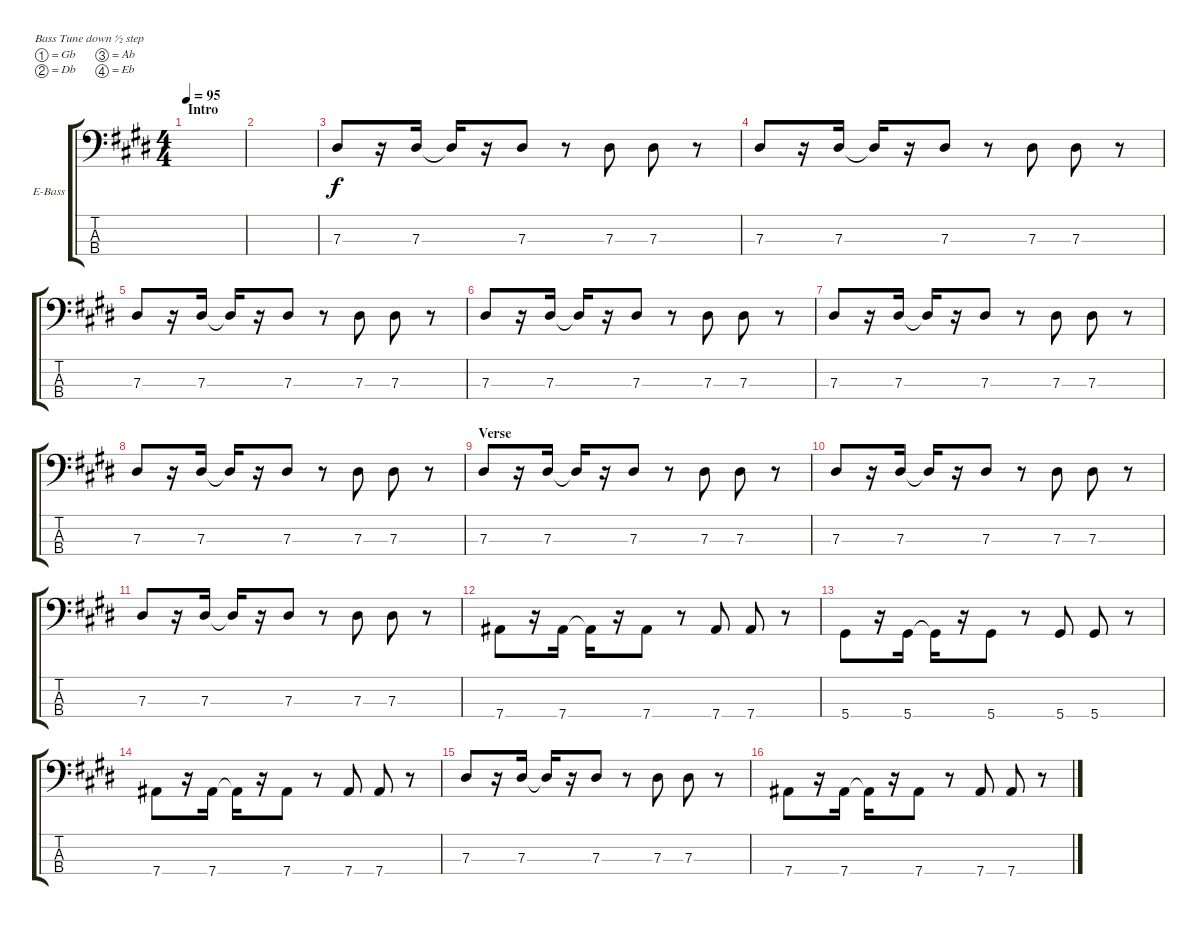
\defaultSystemsLayout 4
\bracketExtendMode groupsimilarinstruments
\firstSystemTrackNameOrientation horizontal
\otherSystemsTrackNameOrientation horizontal
\track ("Electric Bass" "E-Bass") {solo instrument electricbassfinger}
\staff {score tabs}
\tuning (Gb2 Db2 Ab1 Eb1)
\ts (4 4)
\section ("" "Intro")
\tempo 95
\clef f4
\ks e
|
|
7.3.8{beam invert} r.16 7.3.16 7.3{t}.16{beam invert} r.16 7.3.8 r.8 7.3.8 7.3.8 r.8 |
7.3.8{beam invert} r.16 7.3.16 7.3{t}.16{beam invert} r.16 7.3.8 r.8 7.3.8 7.3.8 r.8 |
7.3.8{beam invert} r.16 7.3.16 7.3{t}.16{beam invert} r.16 7.3.8 r.8 7.3.8 7.3.8 r.8 |
7.3.8{beam invert} r.16 7.3.16 7.3{t}.16{beam invert} r.16 7.3.8 r.8 7.3.8 7.3.8 r.8 |
7.3.8{beam invert} r.16 7.3.16 7.3{t}.16{beam invert} r.16 7.3.8 r.8 7.3.8 7.3.8 r.8 |
7.3.8{beam invert} r.16 7.3.16 7.3{t}.16{beam invert} r.16 7.3.8 r.8 7.3.8 7.3.8 r.8 |
\section ("" "Verse")
7.3.8{beam invert} r.16 7.3.16 7.3{t}.16{beam invert} r.16 7.3.8 r.8 7.3.8 7.3.8 r.8 |
7.3.8{beam invert} r.16 7.3.16 7.3{t}.16{beam invert} r.16 7.3.8 r.8 7.3.8 7.3.8 r.8 |
7.3.8{beam invert} r.16 7.3.16 7.3{t}.16{beam invert} r.16 7.3.8 r.8 7.3.8 7.3.8 r.8 |
7.4.8{beam invert} r.16 7.4.16 7.4{t}.16{beam invert} r.16 7.4.8 r.8 7.4.8 7.4.8 r.8 |
5.4.8{beam invert} r.16 5.4.16 5.4{t}.16{beam invert} r.16 5.4.8 r.8 5.4.8 5.4.8 r.8 |
7.4.8{beam invert} r.16 7.4.16 7.4{t}.16{beam invert} r.16 7.4.8 r.8 7.4.8 7.4.8 r.8 |
7.3.8{beam invert} r.16 7.3.16 7.3{t}.16{beam invert} r.16 7.3.8 r.8 7.3.8 7.3.8 r.8 |
7.4.8{beam invert} r.16 7.4.16 7.4{t}.16{beam invert} r.16 7.4.8 r.8 7.4.8 7.4.8 r.8
